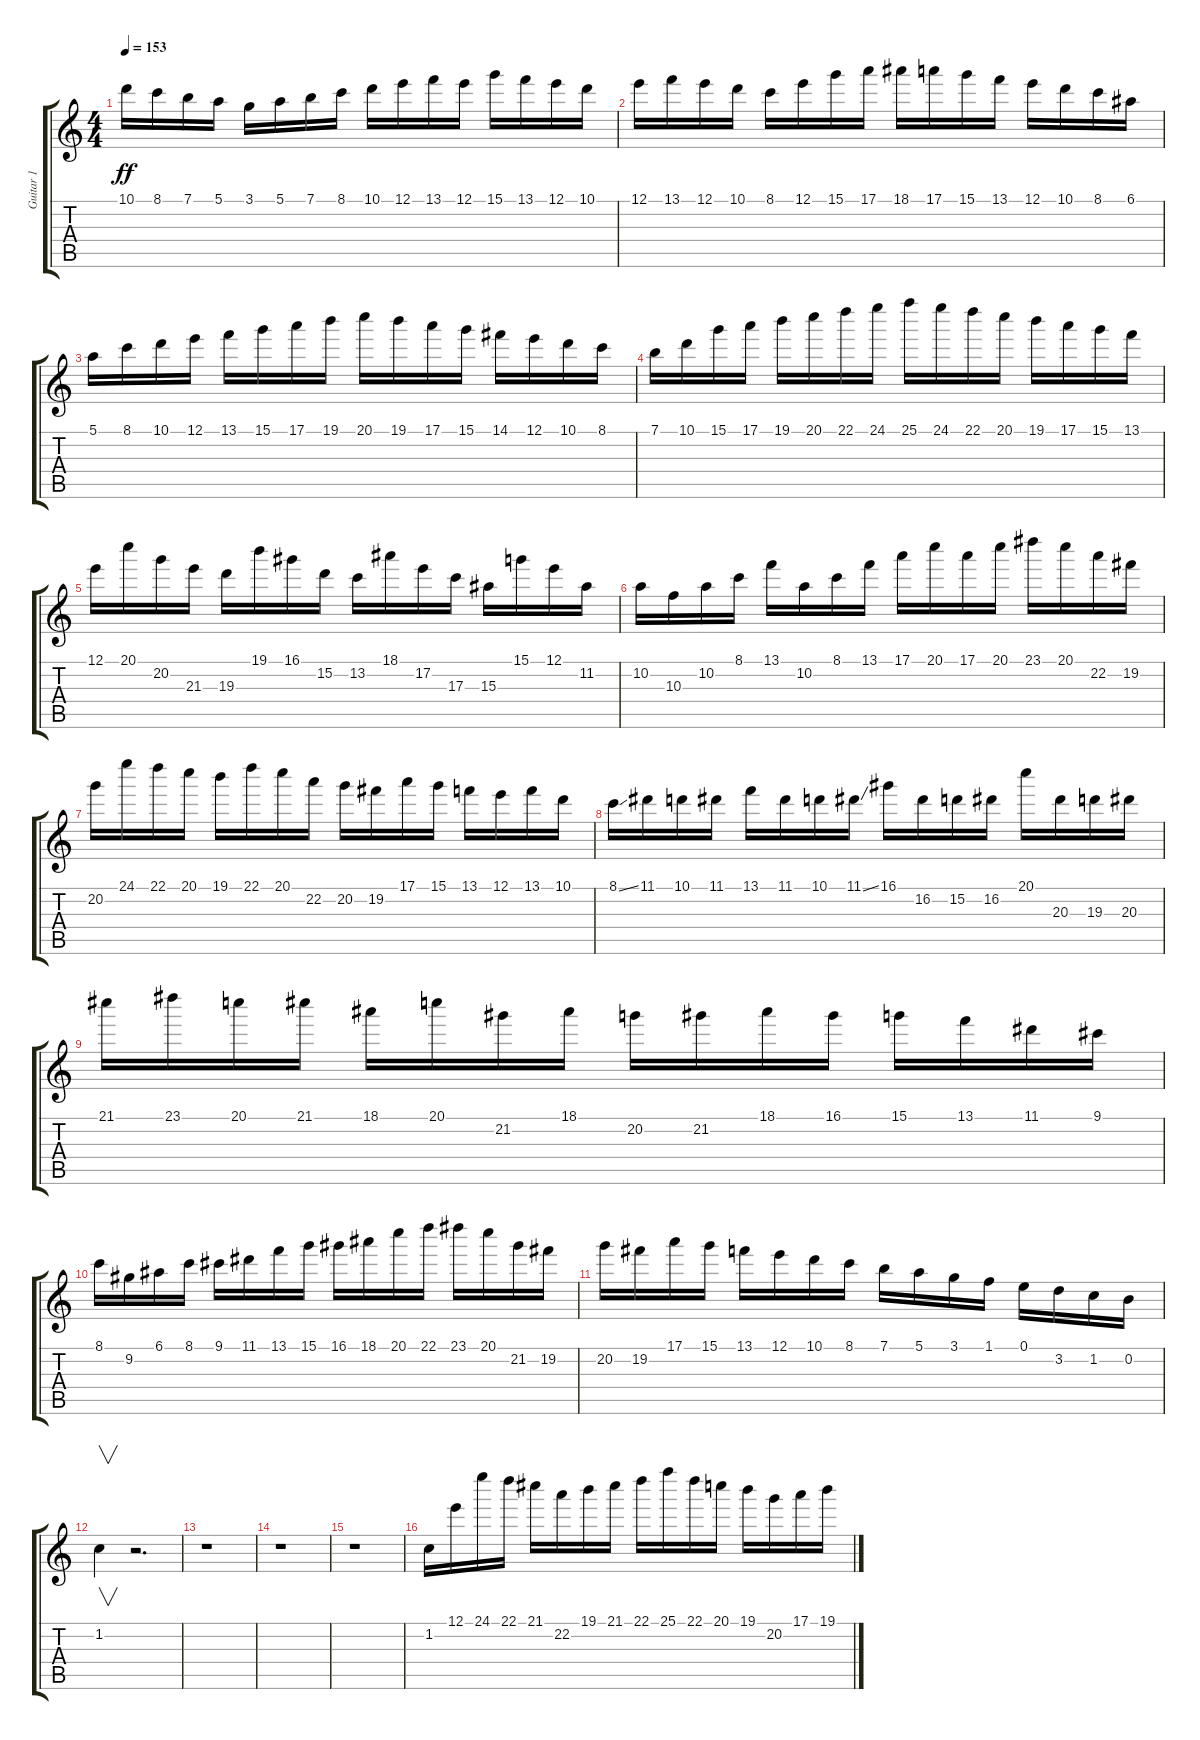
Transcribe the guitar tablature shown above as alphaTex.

\track ("Guitar 1" "Guitar 1") {instrument distortionguitar}
\staff {score tabs}
\tuning (E4 B3 G3 D3 A2 E2) {hide}
\ts (4 4)
\tempo 153
\clef g2
\ks c
10.1.16{dy ff} 8.1.16 7.1.16 5.1.16 3.1.16 5.1.16 7.1.16 8.1.16 10.1.16 12.1.16 13.1.16 12.1.16 15.1.16 13.1.16 12.1.16 10.1.16 |
12.1.16 13.1.16 12.1.16 10.1.16 8.1.16 12.1.16 15.1.16 17.1.16 18.1.16 17.1.16 15.1.16 13.1.16 12.1.16 10.1.16 8.1.16 6.1.16 |
5.1.16 8.1.16 10.1.16 12.1.16 13.1.16 15.1.16 17.1.16 19.1.16 20.1.16 19.1.16 17.1.16 15.1.16 14.1.16 12.1.16 10.1.16 8.1.16 |
7.1.16 10.1.16 15.1.16 17.1.16 19.1.16 20.1.16 22.1.16 24.1.16 25.1.16 24.1.16 22.1.16 20.1.16 19.1.16 17.1.16 15.1.16 13.1.16 |
12.1.16 20.1.16 20.2.16 21.3.16 19.3.16 19.1.16 16.1.16 15.2.16 13.2.16 18.1.16 17.2.16 17.3.16 15.3.16 15.1.16 12.1.16 11.2.16 |
10.2.16 10.3.16 10.2.16 8.1.16 13.1.16 10.2.16 8.1.16 13.1.16 17.1.16 20.1.16 17.1.16 20.1.16 23.1.16 20.1.16 22.2.16 19.2.16 |
20.2.16 24.1.16 22.1.16 20.1.16 19.1.16 22.1.16 20.1.16 22.2.16 20.2.16 19.2.16 17.1.16 15.1.16 13.1.16 12.1.16 13.1.16 10.1.16 |
8.1{ss}.16 11.1.16 10.1.16 11.1.16 13.1.16 11.1.16 10.1.16 11.1{ss}.16 16.1.16 16.2.16 15.2.16 16.2.16 20.1.16 20.3.16 19.3.16 20.3.16 |
21.1.16 23.1.16 20.1.16 21.1.16 18.1.16 20.1.16 21.2.16 18.1.16 20.2.16 21.2.16 18.1.16 16.1.16 15.1.16 13.1.16 11.1.16 9.1.16 |
8.1.16 9.2.16 6.1.16 8.1.16 9.1.16 11.1.16 13.1.16 15.1.16 16.1.16 18.1.16 20.1.16 22.1.16 23.1.16 20.1.16 21.2.16 19.2.16 |
20.2.16 19.2.16 17.1.16 15.1.16 13.1.16 12.1.16 10.1.16 8.1.16 7.1.16 5.1.16 3.1.16 1.1.16 0.1.16 3.2.16 1.2.16 0.2.16 |
1.2.4{v} r.2{d} |
r.1 |
r.1 |
r.1 |
1.2.16 12.1.16 24.1.16 22.1.16 21.1.16 22.2.16 19.1.16 21.1.16 22.1.16 25.1.16 22.1.16 20.1.16 19.1.16 20.2.16 17.1.16 19.1.16
